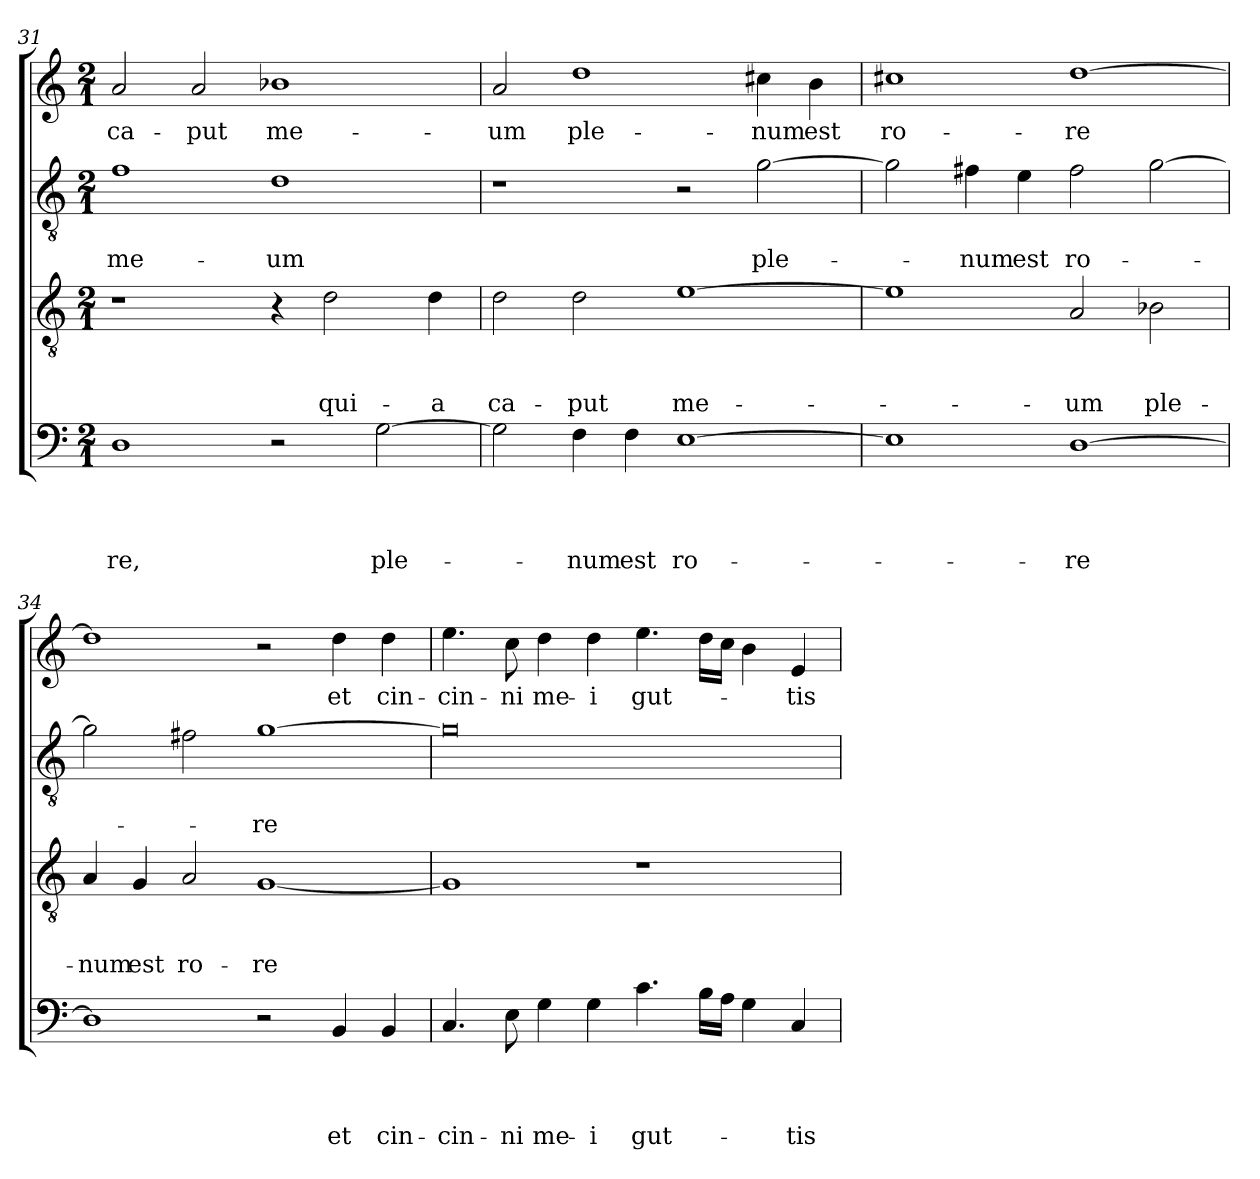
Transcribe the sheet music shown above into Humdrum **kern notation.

**kern	**text	**text	**text	**text	**kern	**text	**text	**text	**kern	**text	**text	**kern	**text
*part4	*part4	*part4	*part4	*part4	*part3	*part3	*part3	*part3	*part2	*part2	*part2	*part1	*part1
*staff4	*staff4	*staff4	*staff4	*staff4	*staff3	*staff3	*staff3	*staff3	*staff2	*staff2	*staff2	*staff1	*staff1
*clefF4	*	*	*	*	*clefGv2	*	*	*	*clefGv2	*	*	*clefG2	*
*k[]	*	*	*	*	*k[]	*	*	*	*k[]	*	*	*k[]	*
*C:	*	*	*	*	*C:	*	*	*	*C:	*	*	*C:	*
*M2/1	*	*	*	*	*M2/1	*	*	*	*M2/1	*	*	*M2/1	*
=31	=31	=31	=31	=31	=31	=31	=31	=31	=31	=31	=31	=31	=31
!	!	!	!	!LO:LY:b	!	!	!	!	!	!	!LO:LY:b	!	!LO:LY:b
1D	.	.	.	-re,	1r	.	.	.	1f	.	me-	2a/	ca-
!	!	!	!	!	!	!	!	!	!	!	!	!	!LO:LY:b
.	.	.	.	.	.	.	.	.	.	.	.	2a/	-put
!	!	!	!	!	!	!	!	!	!	!	!LO:LY:b	!	!LO:LY:b
2r	.	.	.	.	4r	.	.	.	1d	.	-um	1b-X	me-
!	!	!	!	!	!	!	!	!LO:LY:b	!	!	!	!	!
.	.	.	.	.	2d\	.	.	qui-	.	.	.	.	.
!	!	!	!	!LO:LY:b	!	!	!	!	!	!	!	!	!
[2G\	.	.	.	ple-	.	.	.	.	.	.	.	.	.
!	!	!	!	!	!	!	!	!LO:LY:b	!	!	!	!	!
.	.	.	.	.	4d\	.	.	-a	.	.	.	.	.
!!LO:LB:g=z
=32	=32	=32	=32	=32	=32	=32	=32	=32	=32	=32	=32	=32	=32
!	!	!	!	!	!	!	!	!LO:LY:b	!	!	!	!	!LO:LY:b
2G\]	.	.	.	.	2d\	.	.	ca-	1r	.	.	2a/	-um
!	!	!	!	!LO:LY:b	!	!	!	!LO:LY:b	!	!	!	!	!LO:LY:b
4F\	.	.	.	-num	2d\	.	.	-put	.	.	.	1dd	ple-
!	!	!	!	!LO:LY:b	!	!	!	!	!	!	!	!	!
4F\	.	.	.	est	.	.	.	.	.	.	.	.	.
!	!	!	!	!LO:LY:b	!	!	!	!LO:LY:b	!	!	!	!	!
[1E	.	.	.	ro-	[1e	.	.	me-	2r	.	.	.	.
!	!	!	!	!	!	!	!	!	!	!	!LO:LY:b	!	!LO:LY:b
.	.	.	.	.	.	.	.	.	[2g\	.	ple-	4cc#X\	-num
!	!	!	!	!	!	!	!	!	!	!	!	!	!LO:LY:b
.	.	.	.	.	.	.	.	.	.	.	.	4b\	est
=33	=33	=33	=33	=33	=33	=33	=33	=33	=33	=33	=33	=33	=33
!	!	!	!	!	!	!	!	!	!	!	!	!	!LO:LY:b
1E]	.	.	.	.	1e]	.	.	.	2g\]	.	.	1cc#X	ro-
!	!	!	!	!	!	!	!	!	!	!	!LO:LY:b	!	!
.	.	.	.	.	.	.	.	.	4f#X\	.	-num	.	.
!	!	!	!	!	!	!	!	!	!	!	!LO:LY:b	!	!
.	.	.	.	.	.	.	.	.	4e\	.	est	.	.
!	!	!	!	!LO:LY:b	!	!	!	!LO:LY:b	!	!	!LO:LY:b	!	!LO:LY:b
[1D	.	.	.	-re	2A/	.	.	-um	2f#\	.	ro-	[1dd	-re
!	!	!	!	!	!	!	!	!LO:LY:b	!	!	!	!	!
.	.	.	.	.	2B-X\	.	.	ple-	[2g\	.	.	.	.
=34	=34	=34	=34	=34	=34	=34	=34	=34	=34	=34	=34	=34	=34
!	!	!	!	!	!	!	!	!LO:LY:b	!	!	!	!	!
1D]	.	.	.	.	4A/	.	.	-num	2g\]	.	.	1dd]	.
!	!	!	!	!	!	!	!	!LO:LY:b	!	!	!	!	!
.	.	.	.	.	4G/	.	.	est	.	.	.	.	.
!	!	!	!	!	!	!	!	!LO:LY:b	!	!	!	!	!
.	.	.	.	.	2A/	.	.	ro-	2f#X\	.	.	.	.
!	!	!	!	!	!	!	!	!LO:LY:b	!	!	!LO:LY:b	!	!
2r	.	.	.	.	[1G	.	.	-re	[1g	.	-re	2r	.
!	!	!	!	!LO:LY:b	!	!	!	!	!	!	!	!	!LO:LY:b
4BB/	.	.	.	et	.	.	.	.	.	.	.	4dd\	et
!	!	!	!	!LO:LY:b	!	!	!	!	!	!	!	!	!LO:LY:b
4BB/	.	.	.	cin-	.	.	.	.	.	.	.	4dd\	cin-
=35	=35	=35	=35	=35	=35	=35	=35	=35	=35	=35	=35	=35	=35
!	!	!	!	!LO:LY:b	!	!	!	!	!	!	!	!	!LO:LY:b
4.C/	.	.	.	-cin-	1G]	.	.	.	0g]	.	.	4.ee\	-cin-
!	!	!	!	!LO:LY:b	!	!	!	!	!	!	!	!	!LO:LY:b
8E\	.	.	.	-ni	.	.	.	.	.	.	.	8cc\	-ni
!	!	!	!	!LO:LY:b	!	!	!	!	!	!	!	!	!LO:LY:b
4G\	.	.	.	me-	.	.	.	.	.	.	.	4dd\	me-
!	!	!	!	!LO:LY:b	!	!	!	!	!	!	!	!	!LO:LY:b
4G\	.	.	.	-i	.	.	.	.	.	.	.	4dd\	-i
!	!	!	!	!LO:LY:b	!	!	!	!	!	!	!	!	!LO:LY:b
4.c\	.	.	.	gut-	1r	.	.	.	.	.	.	4.ee\	gut-
16B\LL	.	.	.	.	.	.	.	.	.	.	.	16dd\LL	.
16A\JJ	.	.	.	.	.	.	.	.	.	.	.	16cc\JJ	.
4G\	.	.	.	.	.	.	.	.	.	.	.	4b\	.
!	!	!	!	!LO:LY:b	!	!	!	!	!	!	!	!	!LO:LY:b
4C/	.	.	.	-tis	.	.	.	.	.	.	.	4e/	-tis
=	=	=	=	=	=	=	=	=	=	=	=	=	=
*-	*-	*-	*-	*-	*-	*-	*-	*-	*-	*-	*-	*-	*-
